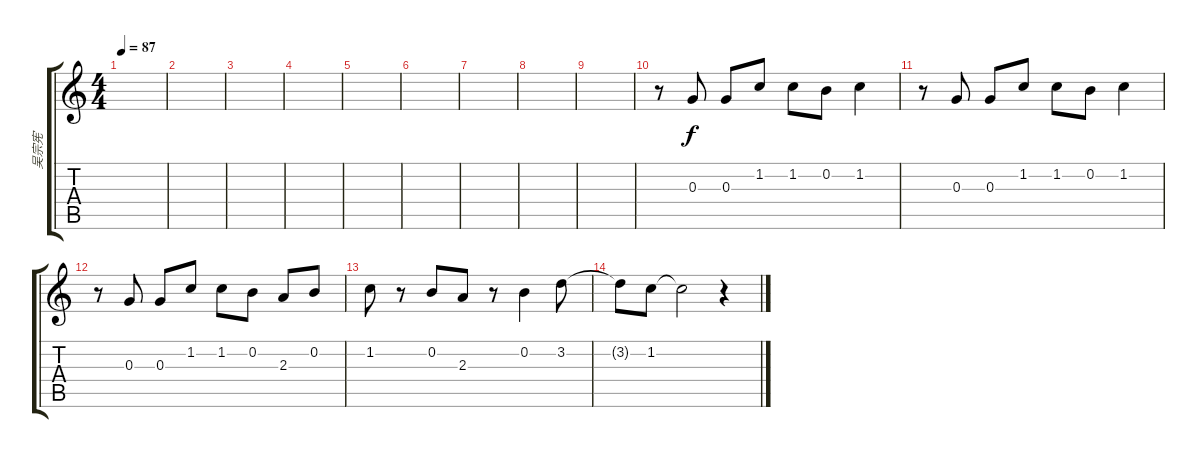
\track ("吴宗宪" "吴宗宪") {instrument distortionguitar}
\staff {score tabs}
\tuning (E4 B3 G3 D3 A2 E2) {hide}
\ts (4 4)
\tempo 87
\clef g2
\ks c
|
|
|
|
|
|
|
|
|
r.8 0.3.8 0.3.8 1.2.8 1.2.8 0.2.8 1.2.4 |
r.8 0.3.8 0.3.8 1.2.8 1.2.8 0.2.8 1.2.4 |
r.8 0.3.8 0.3.8 1.2.8 1.2.8 0.2.8 2.3.8 0.2.8 |
1.2.8 r.8 0.2.8 2.3.8 r.8 0.2.4 3.2.8 |
3.2{t}.8 1.2.8 1.2{t}.2 r.4
